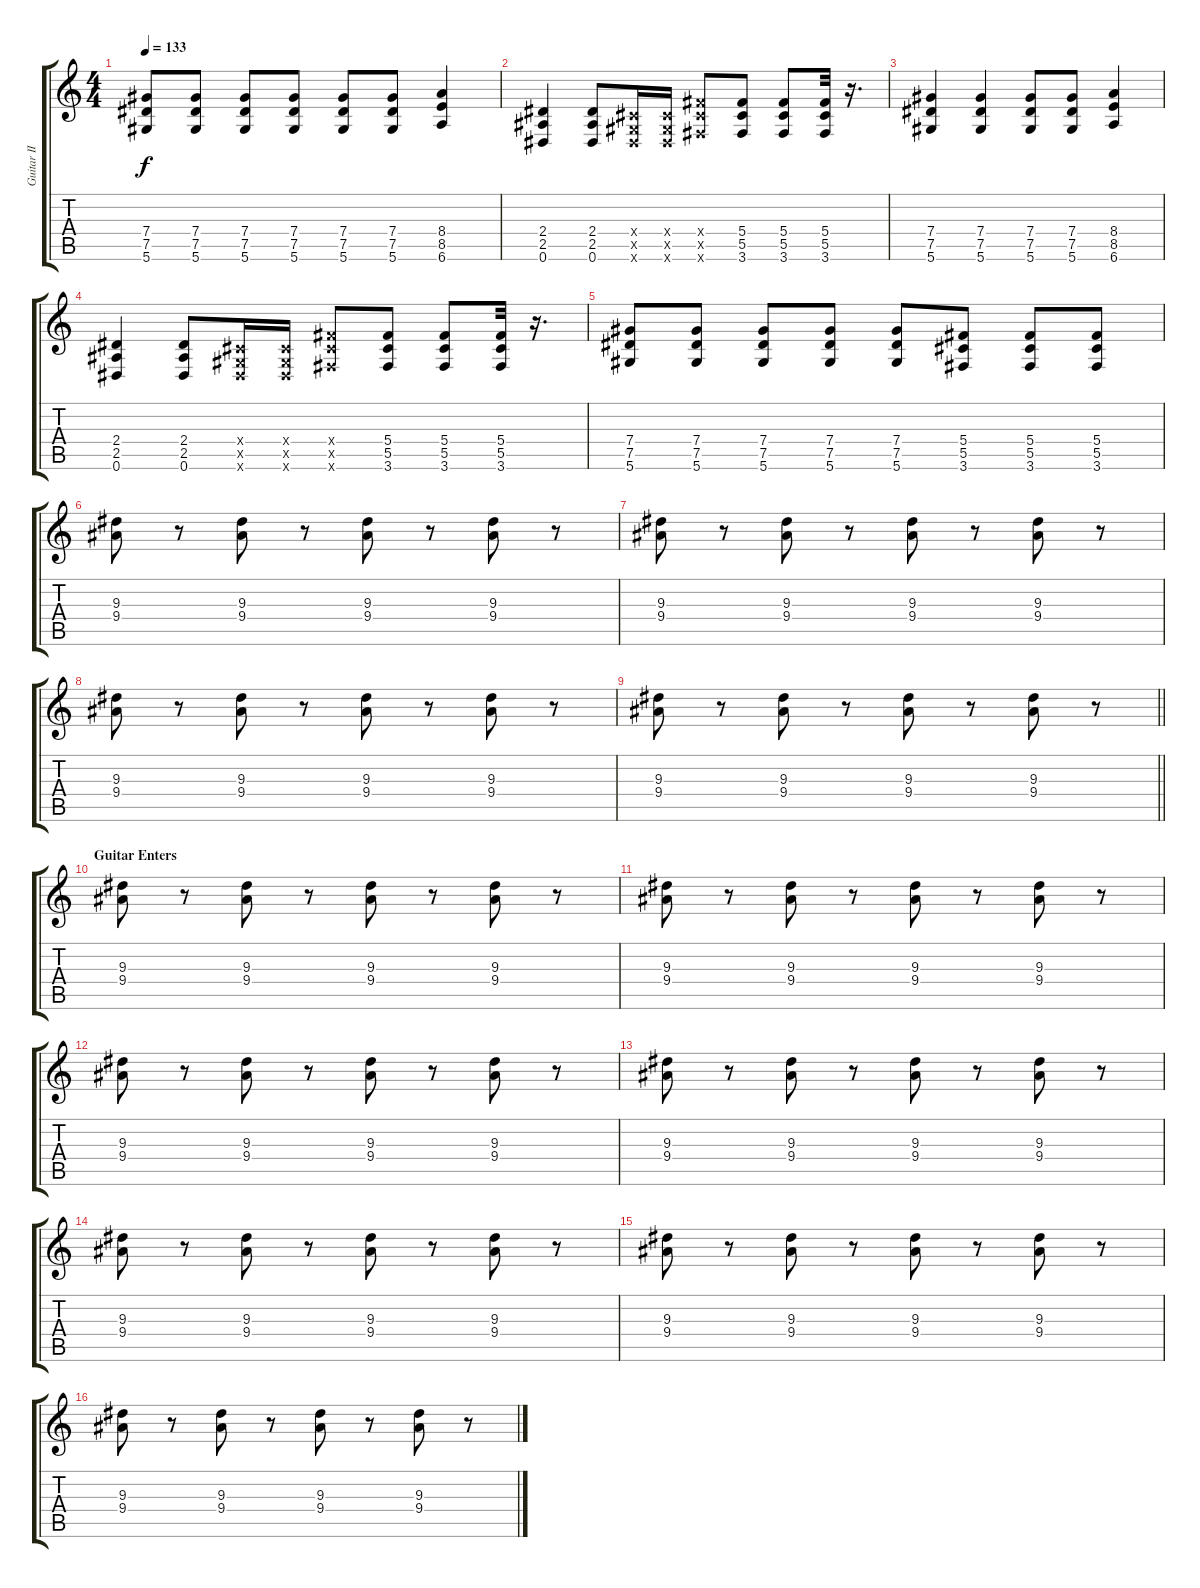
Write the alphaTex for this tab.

\track ("Guitar II (Robin Finck)" "Guitar II ") {instrument overdrivenguitar}
\staff {score tabs}
\tuning (Eb4 Bb3 Gb3 Db3 Ab2 Eb2) {hide}
\ts (4 4)
\tempo 133
\clef g2
\ks c
(7.4 7.5 5.6).8{dy f} (7.4 7.5 5.6).8 (7.4 7.5 5.6).8 (7.4 7.5 5.6).8 (7.4 7.5 5.6).8 (7.4 7.5 5.6).8 (8.4 8.5 6.6).4 |
(2.4 2.5 0.6).4 (2.4 2.5 0.6).8 (0.4{x} 0.5{x} 0.6{x}).16 (0.4{x} 0.5{x} 0.6{x}).16 (5.4{x} 5.5{x} 3.6{x}).8 (5.4 5.5 3.6).8 (5.4 5.5 3.6).8 (5.4 5.5 3.6).32 r.16{d} |
(7.4 7.5 5.6).4 (7.4 7.5 5.6).4 (7.4 7.5 5.6).8 (7.4 7.5 5.6).8 (8.4 8.5 6.6).4 |
(2.4 2.5 0.6).4 (2.4 2.5 0.6).8 (0.4{x} 0.5{x} 0.6{x}).16 (0.4{x} 0.5{x} 0.6{x}).16 (5.4{x} 5.5{x} 3.6{x}).8 (5.4 5.5 3.6).8 (5.4 5.5 3.6).8 (5.4 5.5 3.6).32 r.16{d} |
(7.4 7.5 5.6).8 (7.4 7.5 5.6).8 (7.4 7.5 5.6).8 (7.4 7.5 5.6).8 (7.4 7.5 5.6).8 (5.4 5.5 3.6).8 (5.4 5.5 3.6).8 (5.4 5.5 3.6).8 |
(9.3 9.4).8{volume 4} r.8 (9.3 9.4).8 r.8 (9.3 9.4).8 r.8 (9.3 9.4).8 r.8 |
(9.3 9.4).8 r.8 (9.3 9.4).8 r.8 (9.3 9.4).8 r.8 (9.3 9.4).8 r.8 |
(9.3 9.4).8 r.8 (9.3 9.4).8 r.8 (9.3 9.4).8 r.8 (9.3 9.4).8 r.8 |
\barLineRight lightlight
(9.3 9.4).8 r.8 (9.3 9.4).8 r.8 (9.3 9.4).8 r.8 (9.3 9.4).8 r.8 |
\section ("" "Guitar Enters")
(9.3 9.4).8 r.8 (9.3 9.4).8 r.8 (9.3 9.4).8 r.8 (9.3 9.4).8 r.8 |
(9.3 9.4).8 r.8 (9.3 9.4).8 r.8 (9.3 9.4).8 r.8 (9.3 9.4).8 r.8 |
(9.3 9.4).8 r.8 (9.3 9.4).8 r.8 (9.3 9.4).8 r.8 (9.3 9.4).8 r.8 |
(9.3 9.4).8 r.8 (9.3 9.4).8 r.8 (9.3 9.4).8 r.8 (9.3 9.4).8 r.8 |
(9.3 9.4).8 r.8 (9.3 9.4).8 r.8 (9.3 9.4).8 r.8 (9.3 9.4).8 r.8 |
(9.3 9.4).8 r.8 (9.3 9.4).8 r.8 (9.3 9.4).8 r.8 (9.3 9.4).8 r.8 |
(9.3 9.4).8 r.8 (9.3 9.4).8 r.8 (9.3 9.4).8 r.8 (9.3 9.4).8 r.8
